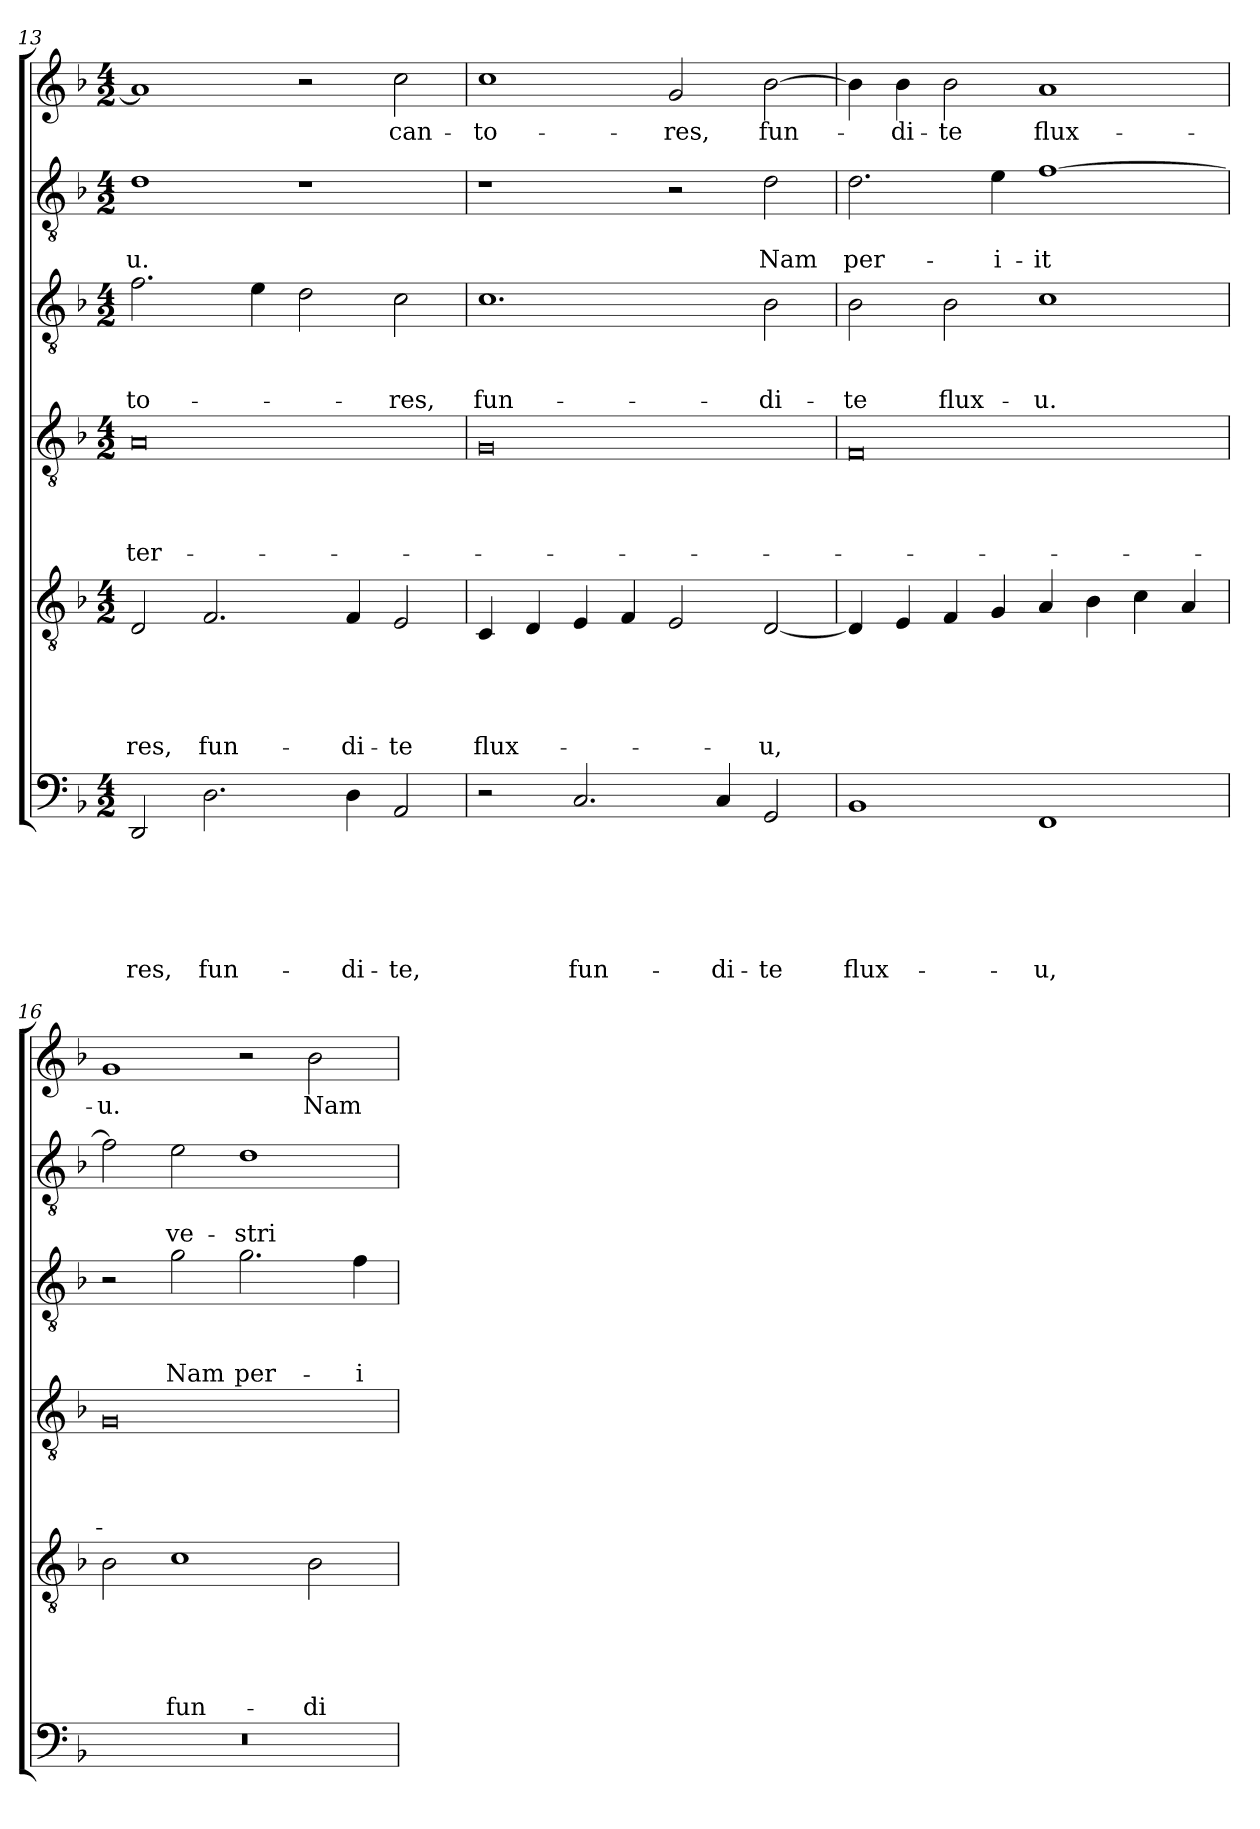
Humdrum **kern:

**kern	**text	**text	**text	**text	**text	**text	**kern	**text	**text	**text	**text	**text	**kern	**text	**text	**text	**text	**kern	**text	**text	**text	**kern	**text	**text	**kern	**text
*part6	*part6	*part6	*part6	*part6	*part6	*part6	*part5	*part5	*part5	*part5	*part5	*part5	*part4	*part4	*part4	*part4	*part4	*part3	*part3	*part3	*part3	*part2	*part2	*part2	*part1	*part1
*staff6	*staff6	*staff6	*staff6	*staff6	*staff6	*staff6	*staff5	*staff5	*staff5	*staff5	*staff5	*staff5	*staff4	*staff4	*staff4	*staff4	*staff4	*staff3	*staff3	*staff3	*staff3	*staff2	*staff2	*staff2	*staff1	*staff1
!!LO:LB:g=z
*clefF4	*	*	*	*	*	*	*clefGv2	*	*	*	*	*	*clefGv2	*	*	*	*	*clefGv2	*	*	*	*clefGv2	*	*	*clefG2	*
*k[b-]	*	*	*	*	*	*	*k[b-]	*	*	*	*	*	*k[b-]	*	*	*	*	*k[b-]	*	*	*	*k[b-]	*	*	*k[b-]	*
*F:	*	*	*	*	*	*	*F:	*	*	*	*	*	*F:	*	*	*	*	*F:	*	*	*	*F:	*	*	*F:	*
*M4/2	*	*	*	*	*	*	*M4/2	*	*	*	*	*	*M4/2	*	*	*	*	*M4/2	*	*	*	*M4/2	*	*	*M4/2	*
=13	=13	=13	=13	=13	=13	=13	=13	=13	=13	=13	=13	=13	=13	=13	=13	=13	=13	=13	=13	=13	=13	=13	=13	=13	=13	=13
!	!	!	!	!	!	!LO:LY:b	!	!	!	!	!	!LO:LY:b	!	!	!	!	!LO:LY:b	!	!	!	!LO:LY:b	!	!	!LO:LY:b	!	!
2DD/	.	.	.	.	.	-res,	2D/	.	.	.	.	-res,	0A	.	.	.	-ter-	2.f\	.	.	-to-	1d	.	-u.	1a]	.
!	!	!	!	!	!	!LO:LY:b	!	!	!	!	!	!LO:LY:b	!	!	!	!	!	!	!	!	!	!	!	!	!	!
2.D\	.	.	.	.	.	fun-	2.F/	.	.	.	.	fun-	.	.	.	.	.	.	.	.	.	.	.	.	.	.
.	.	.	.	.	.	.	.	.	.	.	.	.	.	.	.	.	.	4e\	.	.	.	.	.	.	.	.
.	.	.	.	.	.	.	.	.	.	.	.	.	.	.	.	.	.	2d\	.	.	.	1r	.	.	2r	.
!	!	!	!	!	!	!LO:LY:b	!	!	!	!	!	!LO:LY:b	!	!	!	!	!	!	!	!	!	!	!	!	!	!
4D\	.	.	.	.	.	-di-	4F/	.	.	.	.	-di-	.	.	.	.	.	.	.	.	.	.	.	.	.	.
!	!	!	!	!	!	!LO:LY:b	!	!	!	!	!	!LO:LY:b	!	!	!	!	!	!	!	!	!LO:LY:b	!	!	!	!	!LO:LY:b
2AA/	.	.	.	.	.	-te,	2E/	.	.	.	.	-te	.	.	.	.	.	2c\	.	.	-res,	.	.	.	2cc\	can-
=14	=14	=14	=14	=14	=14	=14	=14	=14	=14	=14	=14	=14	=14	=14	=14	=14	=14	=14	=14	=14	=14	=14	=14	=14	=14	=14
!	!	!	!	!	!	!	!	!	!	!	!	!LO:LY:b	!	!	!	!	!	!	!	!	!LO:LY:b	!	!	!	!	!LO:LY:b
2r	.	.	.	.	.	.	4C/	.	.	.	.	flux-	0G	.	.	.	.	1.c	.	.	fun-	1r	.	.	1cc	-to-
.	.	.	.	.	.	.	4D/	.	.	.	.	.	.	.	.	.	.	.	.	.	.	.	.	.	.	.
!	!	!	!	!	!	!LO:LY:b	!	!	!	!	!	!	!	!	!	!	!	!	!	!	!	!	!	!	!	!
2.C/	.	.	.	.	.	fun-	4E/	.	.	.	.	.	.	.	.	.	.	.	.	.	.	.	.	.	.	.
.	.	.	.	.	.	.	4F/	.	.	.	.	.	.	.	.	.	.	.	.	.	.	.	.	.	.	.
!	!	!	!	!	!	!	!	!	!	!	!	!	!	!	!	!	!	!	!	!	!	!	!	!	!	!LO:LY:b
.	.	.	.	.	.	.	2E/	.	.	.	.	.	.	.	.	.	.	.	.	.	.	2r	.	.	2g/	-res,
!	!	!	!	!	!	!LO:LY:b	!	!	!	!	!	!	!	!	!	!	!	!	!	!	!	!	!	!	!	!
4C/	.	.	.	.	.	-di-	.	.	.	.	.	.	.	.	.	.	.	.	.	.	.	.	.	.	.	.
!	!	!	!	!	!	!LO:LY:b	!	!	!	!	!	!LO:LY:b	!	!	!	!	!	!	!	!	!LO:LY:b	!	!	!LO:LY:b	!	!LO:LY:b
2GG/	.	.	.	.	.	-te	[2D/	.	.	.	.	-u,	.	.	.	.	.	2B-\	.	.	-di-	2d\	.	Nam	[2b-\	fun-
=15	=15	=15	=15	=15	=15	=15	=15	=15	=15	=15	=15	=15	=15	=15	=15	=15	=15	=15	=15	=15	=15	=15	=15	=15	=15	=15
!	!	!	!	!	!	!LO:LY:b	!	!	!	!	!	!	!	!	!	!	!	!	!	!	!LO:LY:b	!	!	!LO:LY:b	!	!
1BB-	.	.	.	.	.	flux-	4D/]	.	.	.	.	.	0F	.	.	.	.	2B-\	.	.	-te	2.d\	.	per-	4b-\]	.
!	!	!	!	!	!	!	!	!	!	!	!	!	!	!	!	!	!	!	!	!	!	!	!	!	!	!LO:LY:b
.	.	.	.	.	.	.	4E/	.	.	.	.	.	.	.	.	.	.	.	.	.	.	.	.	.	4b-\	-di-
!	!	!	!	!	!	!	!	!	!	!	!	!	!	!	!	!	!	!	!	!	!LO:LY:b	!	!	!	!	!LO:LY:b
.	.	.	.	.	.	.	4F/	.	.	.	.	.	.	.	.	.	.	2B-\	.	.	flux-	.	.	.	2b-\	-te
!	!	!	!	!	!	!	!	!	!	!	!	!	!	!	!	!	!	!	!	!	!	!	!	!LO:LY:b	!	!
.	.	.	.	.	.	.	4G/	.	.	.	.	.	.	.	.	.	.	.	.	.	.	4e\	.	-i-	.	.
!	!	!	!	!	!	!LO:LY:b	!	!	!	!	!	!	!	!	!	!	!	!	!	!	!LO:LY:b	!	!	!LO:LY:b	!	!LO:LY:b
1FF	.	.	.	.	.	-u,	4A/	.	.	.	.	.	.	.	.	.	.	1c	.	.	-u.	[1f	.	-it	1a	flux-
.	.	.	.	.	.	.	4B-\	.	.	.	.	.	.	.	.	.	.	.	.	.	.	.	.	.	.	.
.	.	.	.	.	.	.	4c\	.	.	.	.	.	.	.	.	.	.	.	.	.	.	.	.	.	.	.
.	.	.	.	.	.	.	4A/	.	.	.	.	.	.	.	.	.	.	.	.	.	.	.	.	.	.	.
=16	=16	=16	=16	=16	=16	=16	=16	=16	=16	=16	=16	=16	=16	=16	=16	=16	=16	=16	=16	=16	=16	=16	=16	=16	=16	=16
!	!	!	!	!	!	!	!	!	!	!	!	!	!	!	!	!	!	!	!	!	!	!	!	!	!	!LO:LY:b
0r	.	.	.	.	.	.	2B-\	.	.	.	.	.	0G	.	.	.	.	2r	.	.	.	2f\]	.	.	1g	-u.
!	!	!	!	!	!	!	!	!	!	!	!	!LO:LY:b	!	!	!	!	!	!	!	!	!LO:LY:b	!	!	!LO:LY:b	!	!
.	.	.	.	.	.	.	1c	.	.	.	.	fun-	.	.	.	.	.	2g\	.	.	Nam	2e\	.	ve-	.	.
!	!	!	!	!	!	!	!	!	!	!	!	!	!	!	!	!	!	!	!	!	!LO:LY:b	!	!	!LO:LY:b	!	!
.	.	.	.	.	.	.	.	.	.	.	.	.	.	.	.	.	.	2.g\	.	.	per-	1d	.	-stri	2r	.
!	!	!	!	!	!	!	!	!	!	!	!	!LO:LY:b	!	!	!	!	!	!	!	!	!	!	!	!	!	!LO:LY:b
.	.	.	.	.	.	.	2B-\	.	.	.	.	-di-	.	.	.	.	.	.	.	.	.	.	.	.	2b-\	Nam
!	!	!	!	!	!	!	!	!	!	!	!	!	!	!	!	!	!	!	!	!	!LO:LY:b	!	!	!	!	!
.	.	.	.	.	.	.	.	.	.	.	.	.	.	.	.	.	.	4f\	.	.	-i-	.	.	.	.	.
=	=	=	=	=	=	=	=	=	=	=	=	=	=	=	=	=	=	=	=	=	=	=	=	=	=	=
*-	*-	*-	*-	*-	*-	*-	*-	*-	*-	*-	*-	*-	*-	*-	*-	*-	*-	*-	*-	*-	*-	*-	*-	*-	*-	*-
